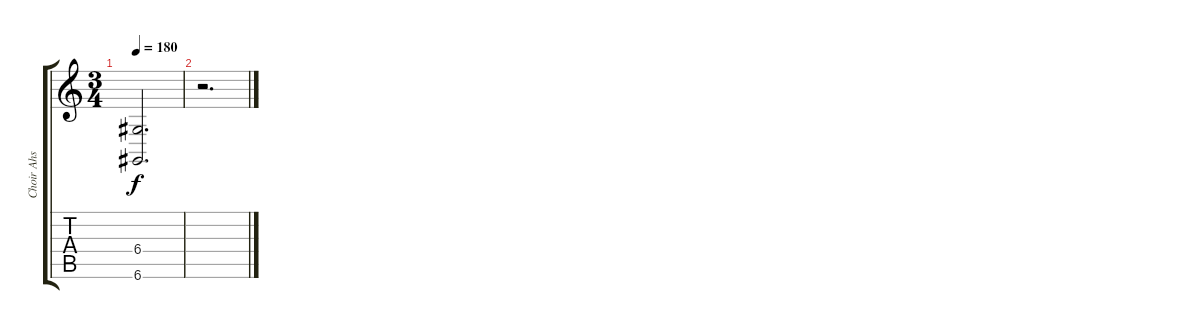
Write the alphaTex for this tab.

\track ("Choir Ahs" "Choir Ahs") {instrument choiraahs}
\staff {score tabs}
\tuning (E4 B3 G3 D3 A2 D2) {hide}
\ts (3 4)
\tempo 180
\clef g2
\ks c
(6.4{t} 6.6{t}).2{d dy f} |
r.2{d}
